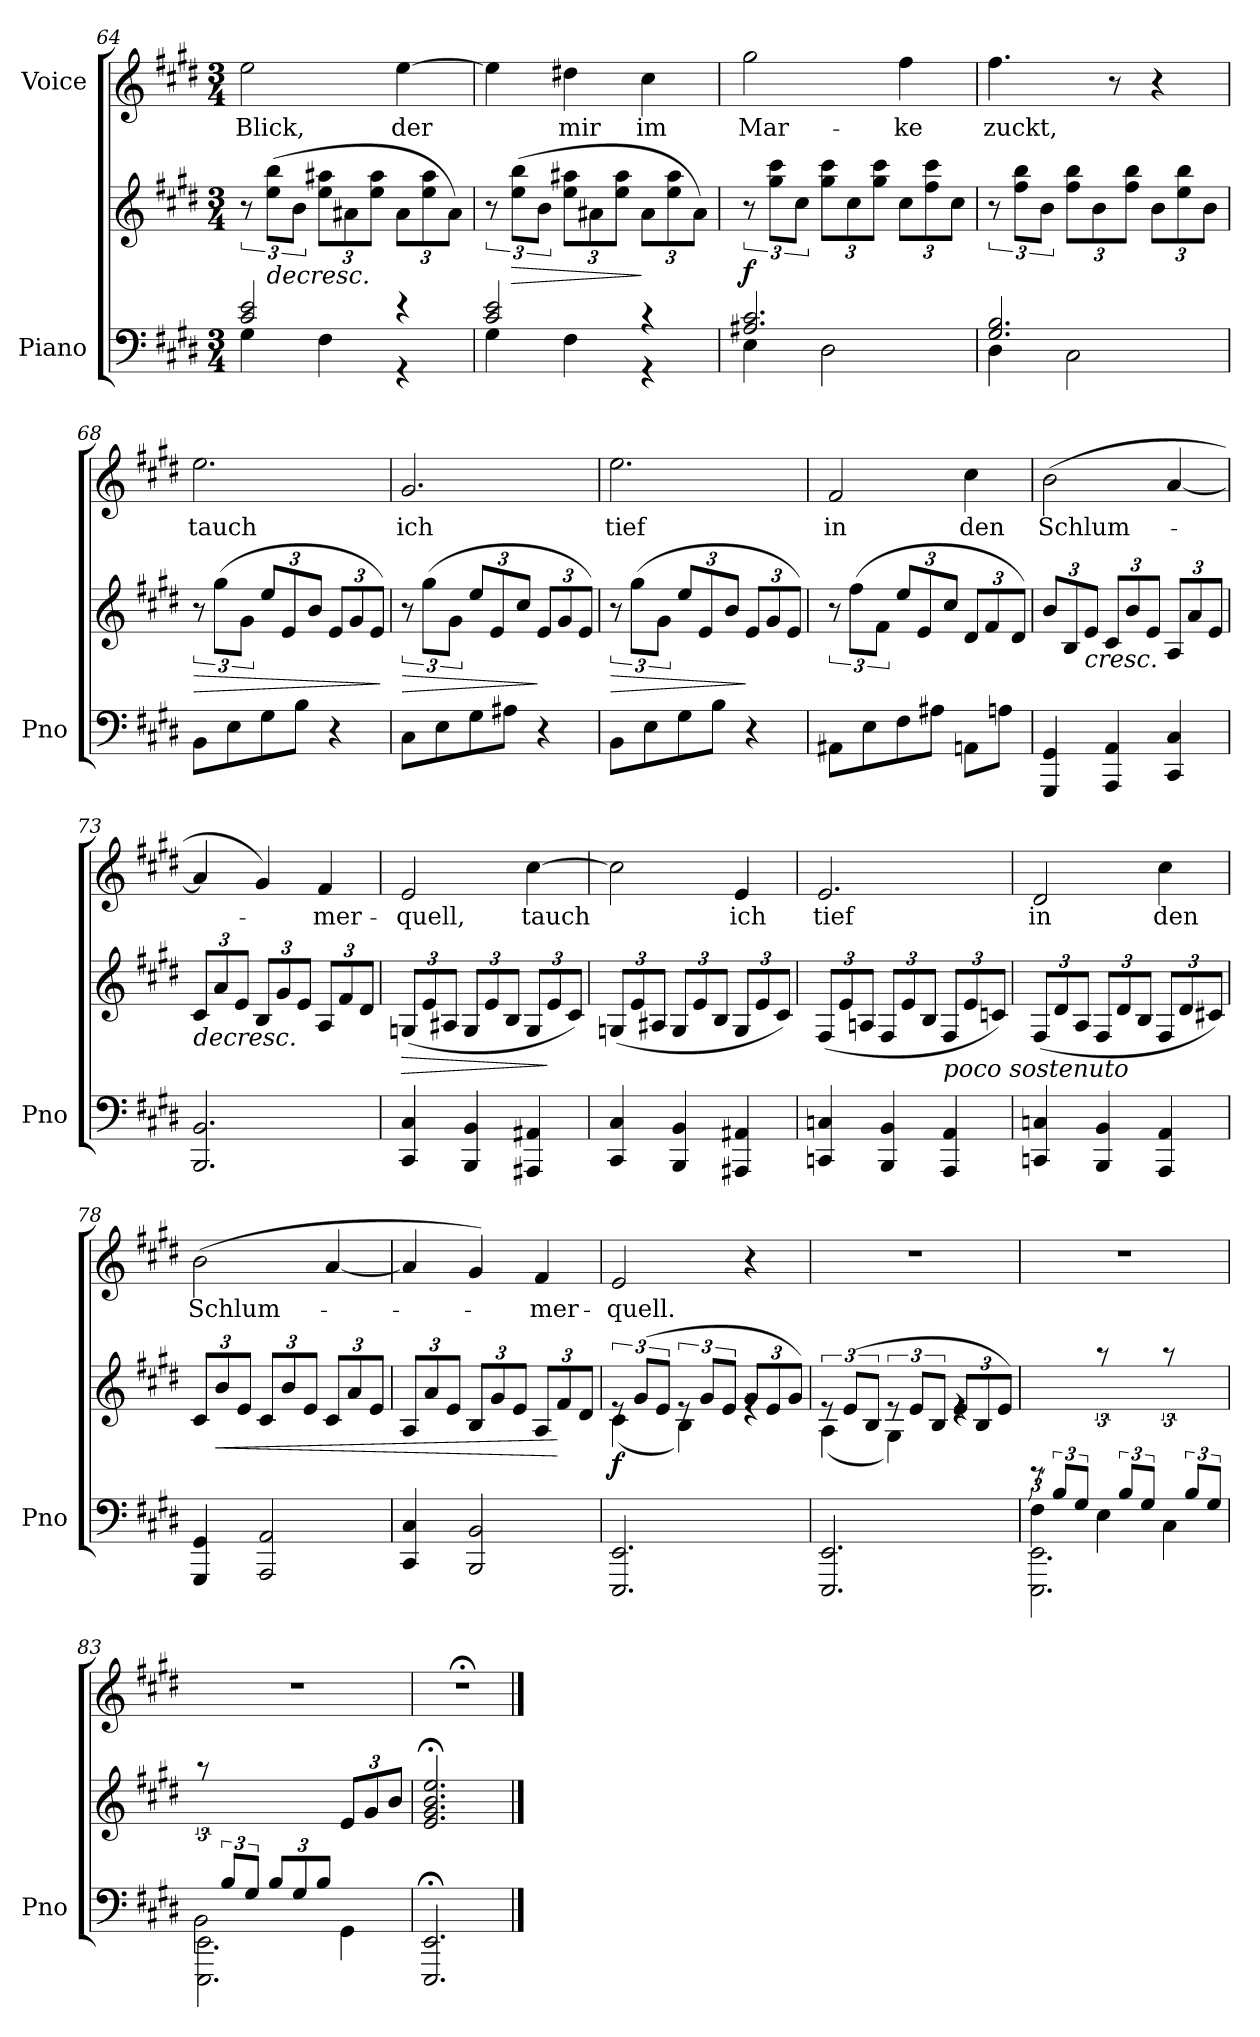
**kern	**kern	**dynam	**kern	**text
*part2	*part2	*part2	*part1	*part1
*staff3	*staff2	*staff2/3	*staff1	*staff1
*I"Piano	*	*	*I"Voice	*
*I'Pno	*	*	*	*
!!LO:PB:g=z
*clefF4	*clefG2	*	*clefG2	*
*k[f#c#g#d#]	*k[f#c#g#d#]	*	*k[f#c#g#d#]	*
*M3/4	*M3/4	*	*M3/4	*
=64	=64	=64	=64	=64
*^	*	*	*	*
!	!	!	!	!	!LO:LY:b
2c#/ 2e/	4G#\	12r	.	2ee\	Blick,
!	!	!	!LO:HP:b	!	!
.	.	(>12ee\ 12bb\L	>	.	.
.	.	12b\J	.	.	.
*	*	*Xbrackettup	*	*	*
.	4F#\	12ee\ 12aa#X\L	.	.	.
.	.	12a#X\	.	.	.
.	.	12ee\ 12aa#\J	.	.	.
!	!	!	!	!	!LO:LY:b
4r	4r	12a#\L	.	[4ee\	-der
.	.	12ee\ 12aa#\	.	.	.
.	.	12a#\J)	.	.	.
=65	=65	=65	=65	=65	=65
*	*	*brackettup	*	*	*
2c#/ 2e/	4G#\	12r	.	4ee\]	.
!	!	!	!LO:HP:b	!	!
.	.	(>12ee\ 12bb\L	>	.	.
.	.	12b\J	.	.	.
*	*	*Xbrackettup	*	*	*
!	!	!	!	!	!LO:LY:b
.	4F#\	12ee\ 12aa#X\L	.	4dd#X\	mir
.	.	12a#X\	.	.	.
.	.	12ee\ 12aa#\J	.	.	.
!	!	!	!	!	!LO:LY:b
4r	4r	12a#\L	]	4cc#\	im
.	.	12ee\ 12aa#\	.	.	.
.	.	12a#\J)	.	.	.
=66	=66	=66	=66	=66	=66
*	*	*brackettup	*	*	*
!	!	!	!LO:DY:b	!	!LO:LY:b
2.A#X/ 2.c#/	4E\	12r	f	2gg#\	Mar-
.	.	12gg#\ 12ccc#\L	.	.	.
.	.	12cc#\J	.	.	.
*	*	*Xbrackettup	*	*	*
.	2D#\	12gg#\ 12ccc#\L	.	.	.
.	.	12cc#\	.	.	.
.	.	12gg#\ 12ccc#\J	.	.	.
!	!	!	!	!	!LO:LY:b
.	.	12cc#\L	.	4ff#\	-ke
.	.	12ff#\ 12ccc#\	.	.	.
.	.	12cc#\J	.	.	.
=67	=67	=67	=67	=67	=67
*	*	*brackettup	*	*	*
!	!	!	!	!	!LO:LY:b
2.G#/ 2.B/	4D#\	12r	.	4.ff#\	zuckt,
.	.	12ff#\ 12bb\L	.	.	.
.	.	12b\J	.	.	.
*	*	*Xbrackettup	*	*	*
.	2C#\	12ff#\ 12bb\L	.	.	.
.	.	12b\	.	.	.
.	.	.	.	8r	.
.	.	12ff#\ 12bb\J	.	.	.
.	.	12b\L	.	4r	.
.	.	12ee\ 12bb\	.	.	.
.	.	12b\J	.	.	.
*v	*v	*	*	*	*
!!LO:LB:g=z
=68	=68	=68	=68	=68
*	*brackettup	*	*	*
!	!	!LO:HP:b	!	!LO:LY:b
8BB\L	12r	>	2.ee\	tauch
.	(>12gg#\L	.	.	.
8E\	.	.	.	.
.	12g#\J	.	.	.
*	*Xbrackettup	*	*	*
8G#\	12ee/L	.	.	.
.	12e/	.	.	.
8B\J	.	.	.	.
.	12b/J	.	.	.
4r	12e/L	.	.	.
.	12g#/	.	.	.
.	12e/J)	.	.	.
.	.	]	.	.
!!LO:LB:g=z
=69	=69	=69	=69	=69
*	*brackettup	*	*	*
!	!	!LO:HP:b	!	!LO:LY:b
8C#\L	12r	>	2.g#/	ich
.	(>12gg#\L	.	.	.
8E\	.	.	.	.
.	12g#\J	.	.	.
*	*Xbrackettup	*	*	*
8G#\	12ee/L	.	.	.
.	12e/	.	.	.
8A#X\J	.	.	.	.
.	12cc#/J	.	.	.
4r	12e/L	]	.	.
.	12g#/	.	.	.
.	12e/J)	.	.	.
=70	=70	=70	=70	=70
*	*brackettup	*	*	*
!	!	!LO:HP:b	!	!LO:LY:b
8BB\L	12r	>	2.ee\	tief
.	(>12gg#\L	.	.	.
8E\	.	.	.	.
.	12g#\J	.	.	.
*	*Xbrackettup	*	*	*
8G#\	12ee/L	.	.	.
.	12e/	.	.	.
8B\J	.	.	.	.
.	12b/J	.	.	.
4r	12e/L	]	.	.
.	12g#/	.	.	.
.	12e/J)	.	.	.
=71	=71	=71	=71	=71
*	*brackettup	*	*	*
!	!	!	!	!LO:LY:b
8AA#X\L	12r	.	2f#/	in
.	(>12ff#\L	.	.	.
8E\	.	.	.	.
.	12f#\J	.	.	.
*	*Xbrackettup	*	*	*
8F#\	12ee/L	.	.	.
.	12e/	.	.	.
8A#X\J	.	.	.	.
.	12cc#/J	.	.	.
!	!	!	!	!LO:LY:b
8AAn\L	12d#/L	.	4cc#\	den
.	12f#/	.	.	.
8An\J	.	.	.	.
.	12d#/J)	.	.	.
=72	=72	=72	=72	=72
!	!	!	!	!LO:LY:b
4GGG#/ 4GG#/	12b/L	.	(>2b\	Schlum-
.	12B/	.	.	.
!	!	!LO:HP:b	!	!
.	12e/J	<	.	.
4AAA/ 4AA/	12c#/L	.	.	.
.	12b/	.	.	.
.	12e/J	.	.	.
4CC#/ 4C#/	12A/L	.	[4a/	.
.	12a/	.	.	.
.	12e/J	.	.	.
.	.	]	.	.
=73	=73	=73	=73	=73
!	!	!LO:HP:b	!	!
2.BBB/ 2.BB/	12c#/L	>	4a/]	.
.	12a/	.	.	.
.	12e/J	.	.	.
.	12B/L	.	4g#/)	.
.	12g#/	.	.	.
.	12e/J	.	.	.
!	!	!	!	!LO:LY:b
.	12A/L	[	4f#/	-mer-
.	12f#/	.	.	.
.	12d#/J	.	.	.
!!LO:LB:g=z
=74	=74	=74	=74	=74
!	!	!LO:HP:b	!	!LO:LY:b
4CC#/ 4C#/	(<12Gn/L	>	2e/	-quell,
.	12e/	.	.	.
.	12A#X/J	.	.	.
4BBB/ 4BB/	12G/L	.	.	.
.	12e/	.	.	.
.	12B/J	.	.	.
!	!	!	!	!LO:LY:b
4AAA#X/ 4AA#X/	12G/L	.	[4cc#\	tauch
.	12e/	]	.	.
.	12c#/J)	.	.	.
=75	=75	=75	=75	=75
4CC#/ 4C#/	(<12Gn/L	.	2cc#\]	.
.	12e/	.	.	.
.	12A#X/J	.	.	.
4BBB/ 4BB/	12G/L	.	.	.
.	12e/	.	.	.
.	12B/J	.	.	.
!	!	!	!	!LO:LY:b
4AAA#X/ 4AA#X/	12G/L	.	4e/	ich
.	12e/	.	.	.
.	12c#/J)	.	.	.
=76	=76	=76	=76	=76
!	!	!	!	!LO:LY:b
4CCn/ 4Cn/	(<12F#/L	.	2.e/	tief
.	12e/	.	.	.
.	12An/J	.	.	.
4BBB/ 4BB/	12F#/L	.	.	.
.	12e/	.	.	.
.	12B/J	.	.	.
!LO:TX:a:i:t=poco sostenuto	!	!	!	!
4AAA/ 4AA/	12F#/L	.	.	.
.	12e/	.	.	.
.	12cn/J)	.	.	.
=77	=77	=77	=77	=77
*	*	*	*MM127	*
!	!	!	!	!LO:LY:b
4CCn/ 4Cn/	(<12F#/L	.	2d#/	in
.	12d#/	.	.	.
.	12A/J	.	.	.
4BBB/ 4BB/	12F#/L	.	.	.
.	12d#/	.	.	.
.	12B/J	.	.	.
!	!	!	!	!LO:LY:b
4AAA/ 4AA/	12F#/L	.	4cc#\	den
.	12d#/	.	.	.
.	12c#X/J)	.	.	.
!!LO:PB:g=z
=78	=78	=78	=78	=78
*	*	*	*MM124	*
!	!	!	!	!LO:LY:b
4GGG#/ 4GG#/	12c#/L	.	(>2b\	Schlum-
!	!	!LO:HP:b	!	!
.	12b/	<	.	.
.	12e/J	.	.	.
2AAA/ 2AA/	12c#/L	.	.	.
.	12b/	.	.	.
.	12e/J	.	.	.
.	12c#/L	.	[4a/	.
.	12a/	.	.	.
.	12e/J	.	.	.
.	.	]	.	.
!!LO:LB:g=z
=79	=79	=79	=79	=79
*	*	*	*MM122	*
4CC#/ 4C#/	12A/L	.	4a/]	.
.	12a/	.	.	.
.	12e/J	.	.	.
2BBB/ 2BB/	12B/L	.	4g#/)	.
.	12g#/	.	.	.
.	12e/J	.	.	.
!	!	!	!	!LO:LY:b
.	12A/L	.	4f#/	-mer-
.	12f#/	[	.	.
.	12d#/J	.	.	.
=80	=80	=80	=80	=80
*	*brackettup	*	*	*
*	*	*	*MM118	*
*	*^	*	*	*
!	!	!	!LO:DY:b	!	!LO:LY:b
2.EEE/ 2.EE/	12re	(<4c#\	f	2e/	quell.
.	(>12g#/L	.	.	.	.
.	12e/J	.	.	.	.
.	12re	4B\)	.	.	.
.	12g#/L	.	.	.	.
.	12e/J	.	.	.	.
*	*Xbrackettup	*	*	*	*
.	12g#/L	4re	.	4r	.
.	12e/	.	.	.	.
.	12g#/J)	.	.	.	.
=81	=81	=81	=81	=81	=81
*	*brackettup	*	*	*	*
*	*	*	*	*MM113	*
2.EEE/ 2.EE/	12re	(<4A\	.	2.r	.
.	(>12e/L	.	.	.	.
.	12B/J	.	.	.	.
.	12re	4G#\)	.	.	.
.	12e/L	.	.	.	.
.	12B/J	.	.	.	.
*	*Xbrackettup	*	*	*	*
.	12e/L	4re	.	.	.
.	12B/	.	.	.	.
.	12e/J)	.	.	.	.
*	*v	*v	*	*	*
=82	=82	=82	=82	=82
*^	*	*	*	*
*	*^	*	*	*	*
*	*	*	*brackettup	*	*	*
*v	*v	*v	*	*	*	*
*	*	*	*MM108	*
*^	*	*	*	*
*	*^	*	*	*	*
12ryy	2.EEE\ 2.EE\	4F#\	12rGG	.	2.r	.
12B/L	.	.	6ryy	.	.	.
12G#/J	.	.	.	.	.	.
12ryy	.	4E\	12raa	.	.	.
12B/L	.	.	6ryy	.	.	.
12G#/J	.	.	.	.	.	.
12ryy	.	4C#\	12raa	.	.	.
12B/L	.	.	6ryy	.	.	.
12G#/J	.	.	.	.	.	.
=83	=83	=83	=83	=83	=83	=83
*	*	*	*	*	*MM100	*
12ryy	2.EEE\ 2.EE\	2BB\	12raa	.	2.r	.
(>12B/L	.	.	12%5ryy	.	.	.
12G#/J	.	.	.	.	.	.
*Xbrackettup	*	*	*	*	*	*
12B/L	.	.	.	.	.	.
12G#/	.	.	.	.	.	.
12B/J	.	.	.	.	.	.
*	*	*	*Xbrackettup	*	*	*
4ryy	.	4GG#\	12e/L	.	.	.
.	.	.	12g#/	.	.	.
.	.	.	12b/J)	.	.	.
*v	*v	*v	*	*	*	*
=84	=84	=84	=84	=84
2.EEE/;< 2.EE/;<	2.e/;< 2.g#/;< 2.b/;< 2.ee/;<	.	2.r;<	.
==	==	==	==	==
*-	*-	*-	*-	*-
